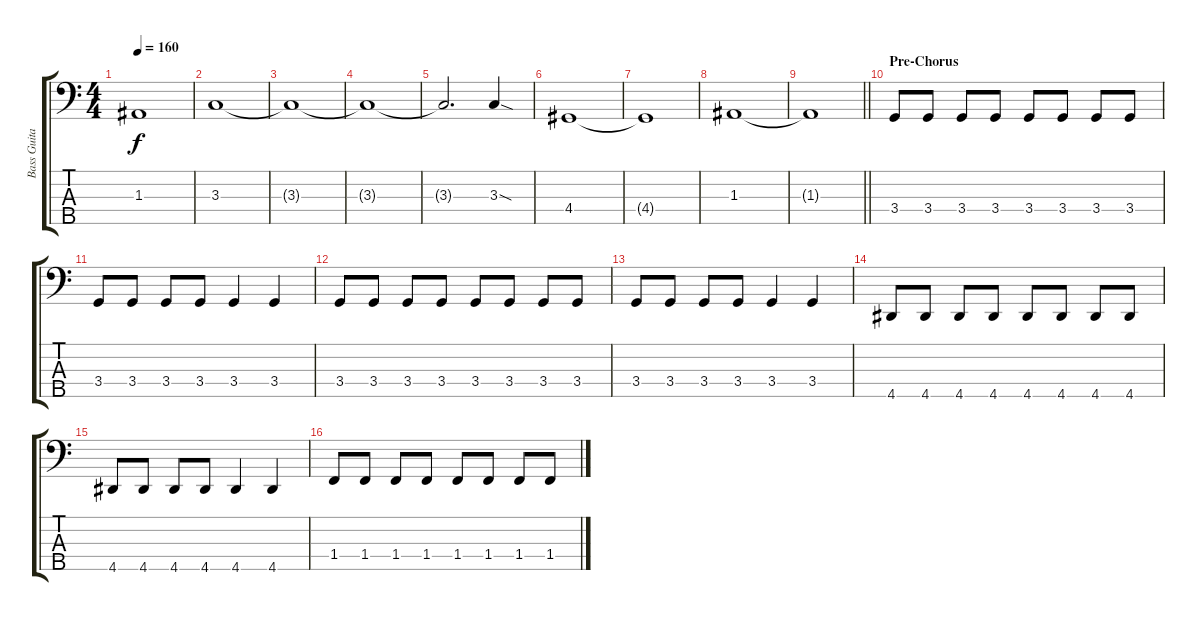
\track ("Bass Guitar" "Bass Guita") {instrument electricbassfinger}
\staff {score tabs}
\tuning (G2 D2 A1 E1 B0) {hide}
\ts (4 4)
\tempo 160
\clef f4
\ks c
1.3{t}.1{dy f} |
3.3.1 |
3.3{t}.1 |
3.3{t}.1 |
3.3{t}.2{d} 3.3{sod}.4 |
4.4.1 |
4.4{t}.1 |
1.3.1 |
\barLineRight lightlight
1.3{t}.1 |
\section ("" "Pre-Chorus")
3.4.8 3.4.8 3.4.8 3.4.8 3.4.8 3.4.8 3.4.8 3.4.8 |
3.4.8 3.4.8 3.4.8 3.4.8 3.4.4 3.4.4 |
3.4.8 3.4.8 3.4.8 3.4.8 3.4.8 3.4.8 3.4.8 3.4.8 |
3.4.8 3.4.8 3.4.8 3.4.8 3.4.4 3.4.4 |
4.5.8 4.5.8 4.5.8 4.5.8 4.5.8 4.5.8 4.5.8 4.5.8 |
4.5.8 4.5.8 4.5.8 4.5.8 4.5.4 4.5.4 |
1.4.8 1.4.8 1.4.8 1.4.8 1.4.8 1.4.8 1.4.8 1.4.8
